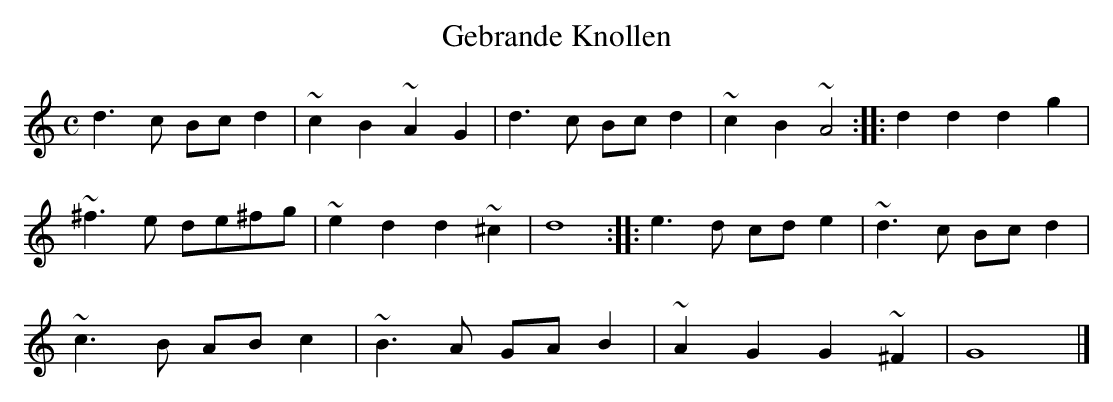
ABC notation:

X:1
T:Gebrande Knollen
M:C
K:Gmix
d3c Bcd2|~c2B2~A2G2|d3c Bcd2|~c2B2~A4:||:d2d2d2g2|
~^f3e de^fg|~e2d2d2~^c2|d8:||:e3d cde2|~d3c Bcd2|
~c3B ABc2|~B3A GAB2|~A2G2G2~^F2|G8|]
